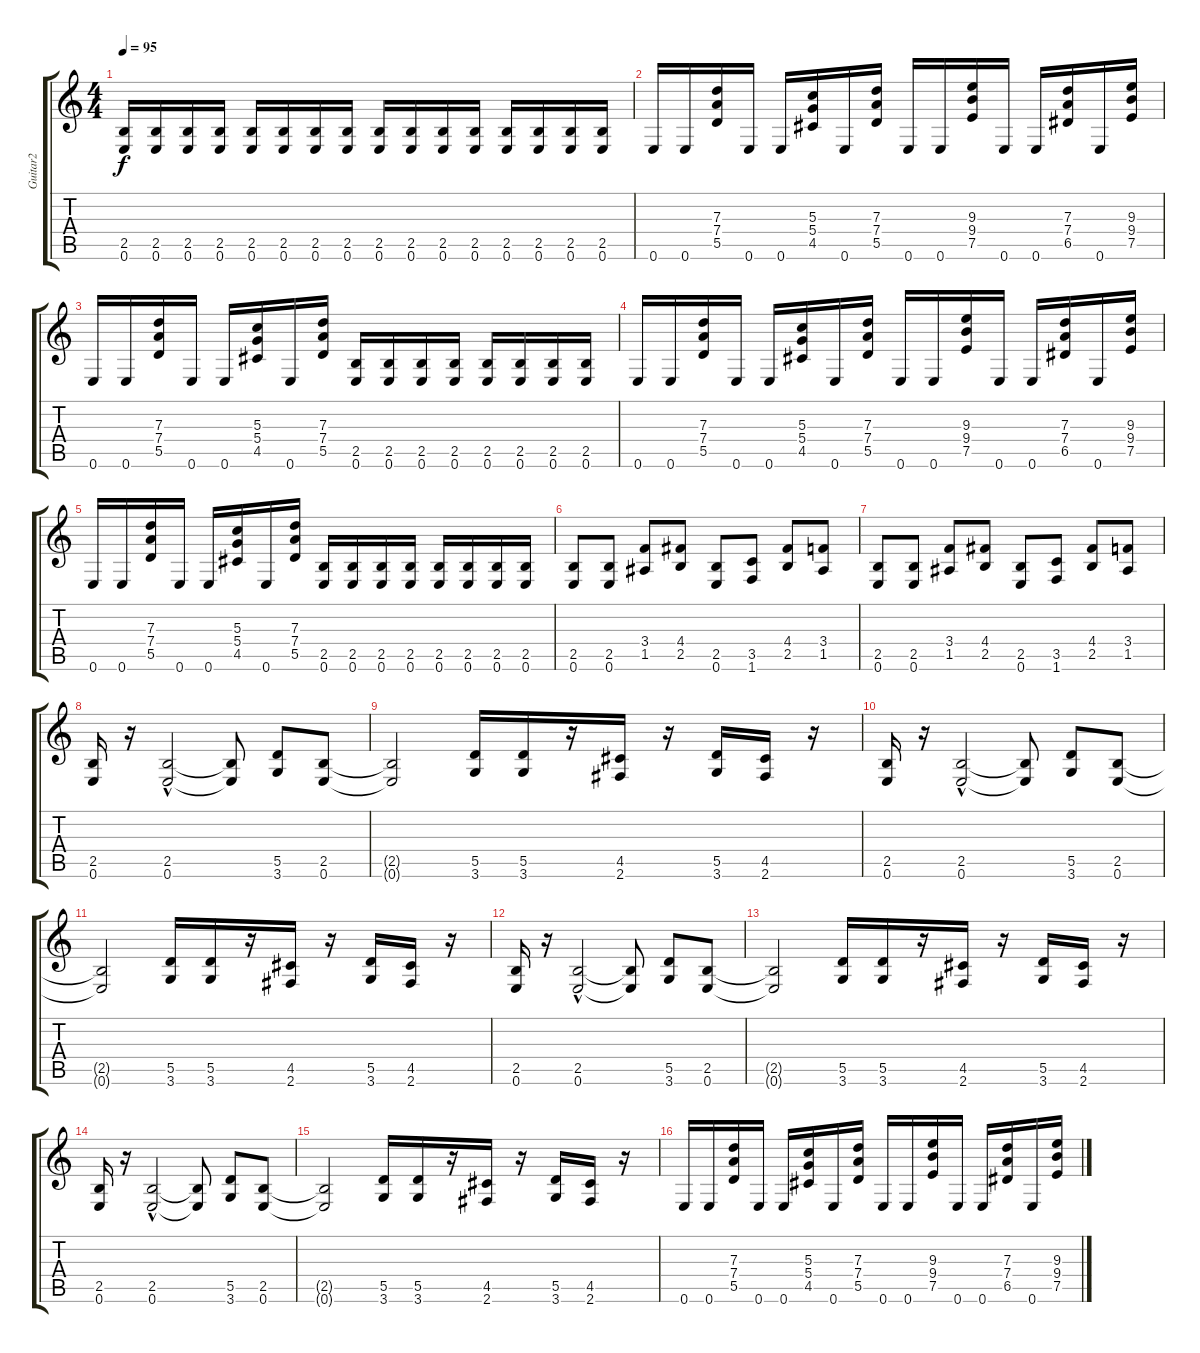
\track ("Guitar2" "Guitar2") {instrument distortionguitar}
\staff {score tabs}
\tuning (E4 B3 G3 D3 A2 E2) {hide}
\ts (4 4)
\tempo 95
\clef g2
\ks c
(2.5 0.6).16{dy f instrument distortionguitar} (2.5 0.6).16 (2.5 0.6).16 (2.5 0.6).16 (2.5 0.6).16 (2.5 0.6).16 (2.5 0.6).16 (2.5 0.6).16 (2.5 0.6).16 (2.5 0.6).16 (2.5 0.6).16 (2.5 0.6).16 (2.5 0.6).16 (2.5 0.6).16 (2.5 0.6).16 (2.5 0.6).16 |
0.6.16 0.6.16 (7.3 7.4 5.5).16 0.6.16 0.6.16 (5.3 5.4 4.5).16 0.6.16 (7.3 7.4 5.5).16 0.6.16 0.6.16 (9.3 9.4 7.5).16 0.6.16 0.6.16 (7.3 7.4 6.5).16 0.6.16 (9.3 9.4 7.5).16 |
0.6.16 0.6.16 (7.3 7.4 5.5).16 0.6.16 0.6.16 (5.3 5.4 4.5).16 0.6.16 (7.3 7.4 5.5).16 (2.5 0.6).16 (2.5 0.6).16 (2.5 0.6).16 (2.5 0.6).16 (2.5 0.6).16 (2.5 0.6).16 (2.5 0.6).16 (2.5 0.6).16 |
0.6.16 0.6.16 (7.3 7.4 5.5).16 0.6.16 0.6.16 (5.3 5.4 4.5).16 0.6.16 (7.3 7.4 5.5).16 0.6.16 0.6.16 (9.3 9.4 7.5).16 0.6.16 0.6.16 (7.3 7.4 6.5).16 0.6.16 (9.3 9.4 7.5).16 |
0.6.16 0.6.16 (7.3 7.4 5.5).16 0.6.16 0.6.16 (5.3 5.4 4.5).16 0.6.16 (7.3 7.4 5.5).16 (2.5 0.6).16 (2.5 0.6).16 (2.5 0.6).16 (2.5 0.6).16 (2.5 0.6).16 (2.5 0.6).16 (2.5 0.6).16 (2.5 0.6).16 |
(2.5 0.6).8 (2.5 0.6).8 (3.4 1.5).8 (4.4 2.5).8 (2.5 0.6).8 (3.5 1.6).8 (4.4 2.5).8 (3.4 1.5).8 |
(2.5 0.6).8 (2.5 0.6).8 (3.4 1.5).8 (4.4 2.5).8 (2.5 0.6).8 (3.5 1.6).8 (4.4 2.5).8 (3.4 1.5).8 |
(2.5 0.6).16 r.16 (2.5 0.6{hac}).2 (2.5{t} 0.6{t}).8 (5.5 3.6).8 (2.5 0.6).8 |
(2.5{t} 0.6{t}).2 (5.5 3.6).16 (5.5 3.6).16 r.16 (4.5 2.6).16 r.16 (5.5 3.6).16 (4.5 2.6).16 r.16 |
(2.5 0.6).16 r.16 (2.5 0.6{hac}).2 (2.5{t} 0.6{t}).8 (5.5 3.6).8 (2.5 0.6).8 |
(2.5{t} 0.6{t}).2 (5.5 3.6).16 (5.5 3.6).16 r.16 (4.5 2.6).16 r.16 (5.5 3.6).16 (4.5 2.6).16 r.16 |
(2.5 0.6).16 r.16 (2.5 0.6{hac}).2 (2.5{t} 0.6{t}).8 (5.5 3.6).8 (2.5 0.6).8 |
(2.5{t} 0.6{t}).2 (5.5 3.6).16 (5.5 3.6).16 r.16 (4.5 2.6).16 r.16 (5.5 3.6).16 (4.5 2.6).16 r.16 |
(2.5 0.6).16 r.16 (2.5 0.6{hac}).2 (2.5{t} 0.6{t}).8 (5.5 3.6).8 (2.5 0.6).8 |
(2.5{t} 0.6{t}).2 (5.5 3.6).16 (5.5 3.6).16 r.16 (4.5 2.6).16 r.16 (5.5 3.6).16 (4.5 2.6).16 r.16 |
0.6.16 0.6.16 (7.3 7.4 5.5).16 0.6.16 0.6.16 (5.3 5.4 4.5).16 0.6.16 (7.3 7.4 5.5).16 0.6.16 0.6.16 (9.3 9.4 7.5).16 0.6.16 0.6.16 (7.3 7.4 6.5).16 0.6.16 (9.3 9.4 7.5).16
